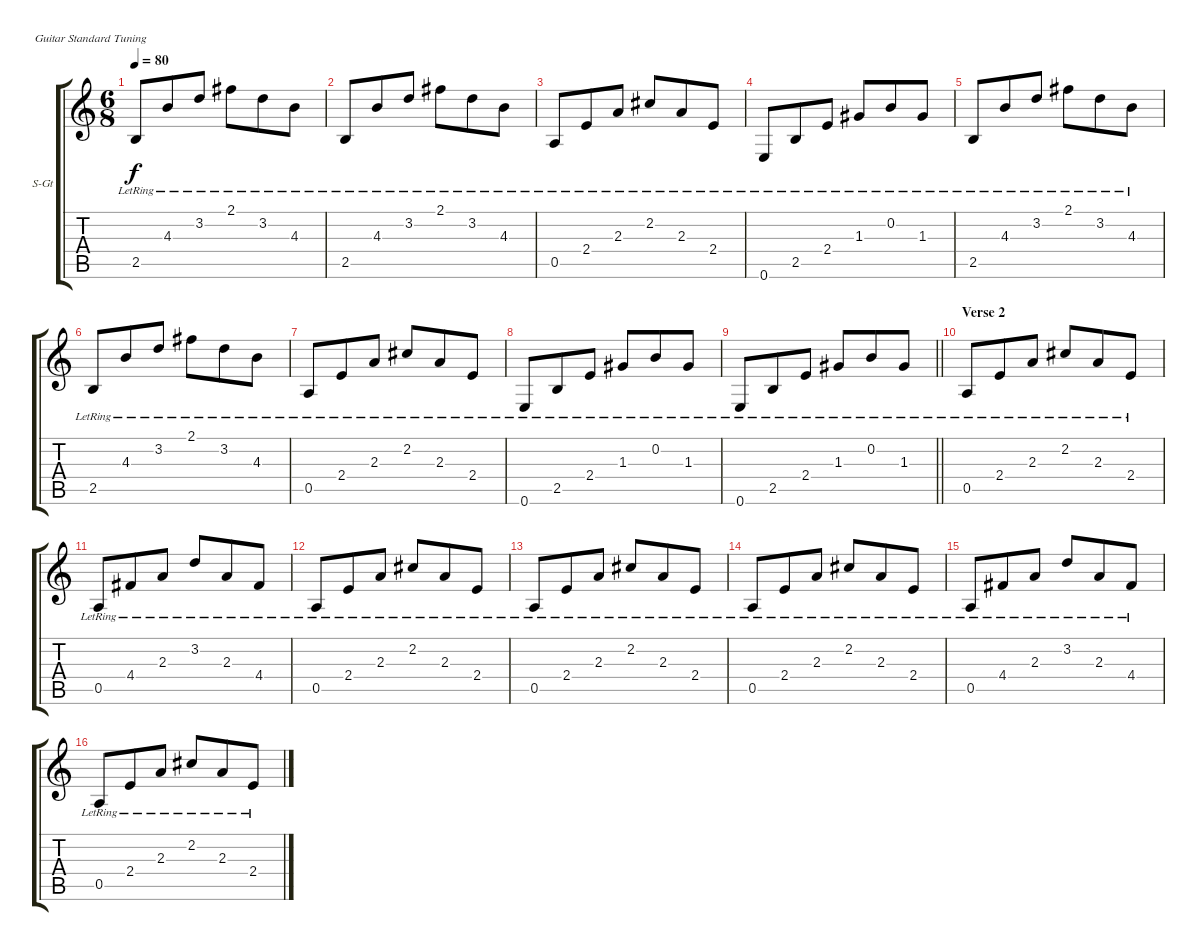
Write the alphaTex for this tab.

\bracketExtendMode groupsimilarinstruments
\firstSystemTrackNameOrientation horizontal
\otherSystemsTrackNameOrientation horizontal
\track ("Acoustic Guitar" "S-Gt") {instrument acousticguitarsteel}
\staff {score tabs}
\tuning (E4 B3 G3 D3 A2 E2)
\ts (6 8)
\tempo 80
\clef g2
\ks c
2.5{lr}.8{dy f} 4.3{lr}.8 3.2{lr}.8 2.1{lr}.8 3.2{lr}.8 4.3{lr}.8 |
2.5{lr}.8 4.3{lr}.8 3.2{lr}.8 2.1{lr}.8 3.2{lr}.8 4.3{lr}.8 |
0.5{lr}.8 2.4{lr}.8 2.3{lr}.8 2.2{lr}.8 2.3{lr}.8 2.4{lr}.8 |
0.6{lr}.8 2.5{lr}.8 2.4{lr}.8 1.3{lr}.8 0.2{lr}.8 1.3{lr}.8 |
2.5{lr}.8 4.3{lr}.8 3.2{lr}.8 2.1{lr}.8 3.2{lr}.8 4.3{lr}.8 |
2.5{lr}.8 4.3{lr}.8 3.2{lr}.8 2.1{lr}.8 3.2{lr}.8 4.3{lr}.8 |
0.5{lr}.8 2.4{lr}.8 2.3{lr}.8 2.2{lr}.8 2.3{lr}.8 2.4{lr}.8 |
0.6{lr}.8 2.5{lr}.8 2.4{lr}.8 1.3{lr}.8 0.2{lr}.8 1.3{lr}.8 |
\barLineRight lightlight
0.6{lr}.8 2.5{lr}.8 2.4{lr}.8 1.3{lr}.8 0.2{lr}.8 1.3{lr}.8 |
\section ("" "Verse 2")
0.5{lr}.8 2.4{lr}.8 2.3{lr}.8 2.2{lr}.8 2.3{lr}.8 2.4{lr}.8 |
0.5{lr}.8 4.4{lr}.8 2.3{lr}.8 3.2{lr}.8 2.3{lr}.8 4.4{lr}.8 |
0.5{lr}.8 2.4{lr}.8 2.3{lr}.8 2.2{lr}.8 2.3{lr}.8 2.4{lr}.8 |
0.5{lr}.8 2.4{lr}.8 2.3{lr}.8 2.2{lr}.8 2.3{lr}.8 2.4{lr}.8 |
0.5{lr}.8 2.4{lr}.8 2.3{lr}.8 2.2{lr}.8 2.3{lr}.8 2.4{lr}.8 |
0.5{lr}.8 4.4{lr}.8 2.3{lr}.8 3.2{lr}.8 2.3{lr}.8 4.4{lr}.8 |
0.5{lr}.8 2.4{lr}.8 2.3{lr}.8 2.2{lr}.8 2.3{lr}.8 2.4{lr}.8
